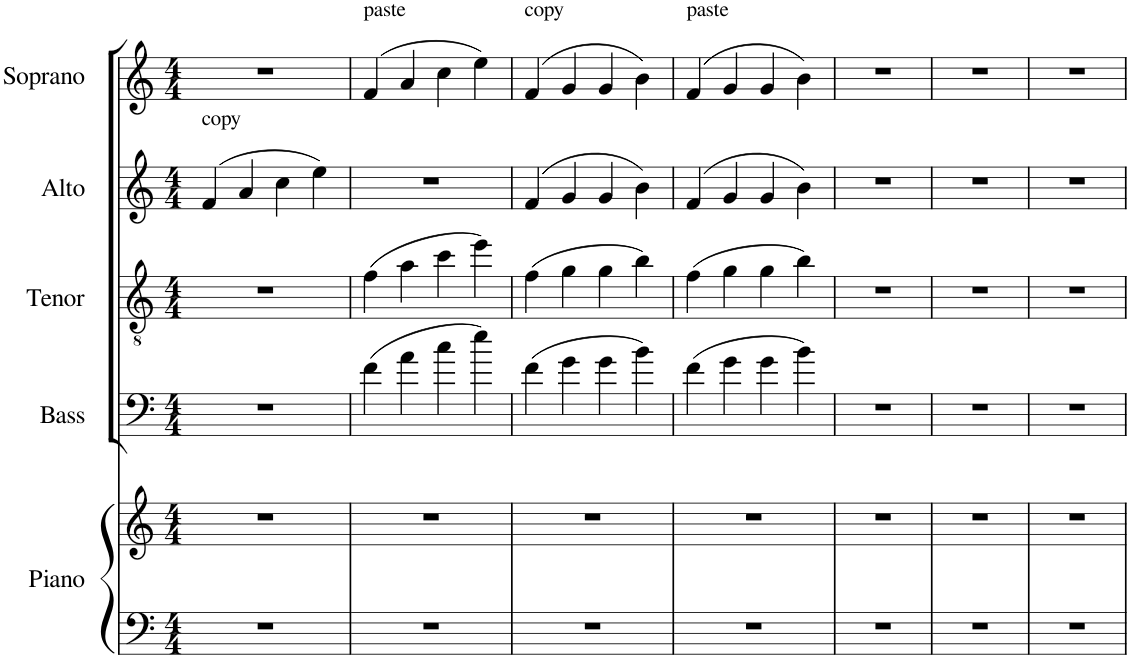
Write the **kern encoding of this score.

**kern	**kern	**kern	**kern	**kern	**kern
*part5	*part5	*part4	*part3	*part2	*part1
*staff6	*staff5	*staff4	*staff3	*staff2	*staff1
*I"Piano	*	*I"Bass	*I"Tenor	*I"Alto	*I"Soprano
*I'Pno.	*	*I'B.	*I'T.	*I'A.	*I'S.
*clefF4	*clefG2	*clefF4	*clefGv2	*clefG2	*clefG2
*k[]	*k[]	*k[]	*k[]	*k[]	*k[]
*M4/4	*M4/4	*M4/4	*M4/4	*M4/4	*M4/4
=1	=1	=1	=1	=1	=1
!	!	!	!	!LO:TX:a:t=copy	!
1r	1r	1r	1r	(4f/	1r
.	.	.	.	4a/	.
.	.	.	.	4cc\	.
.	.	.	.	4ee\)	.
=2	=2	=2	=2	=2	=2
!	!	!	!	!	!LO:TX:a:t=paste
1r	1r	(4f\	(4f\	1r	(4f/
.	.	4a\	4a\	.	4a/
.	.	4cc\	4cc\	.	4cc\
.	.	4ee\)	4ee\)	.	4ee\)
=3	=3	=3	=3	=3	=3
!	!	!	!	!	!LO:TX:a:t=copy
1r	1r	(4f\	(4f\	(4f/	(4f/
.	.	4g\	4g\	4g/	4g/
.	.	4g\	4g\	4g/	4g/
.	.	4b\)	4b\)	4b\)	4b\)
=4	=4	=4	=4	=4	=4
!	!	!	!	!	!LO:TX:a:t=paste
1r	1r	(4f\	(4f\	(4f/	(4f/
.	.	4g\	4g\	4g/	4g/
.	.	4g\	4g\	4g/	4g/
.	.	4b\)	4b\)	4b\)	4b\)
=5	=5	=5	=5	=5	=5
1r	1r	1r	1r	1r	1r
=6	=6	=6	=6	=6	=6
1r	1r	1r	1r	1r	1r
=7	=7	=7	=7	=7	=7
1r	1r	1r	1r	1r	1r
=	=	=	=	=	=
*-	*-	*-	*-	*-	*-
